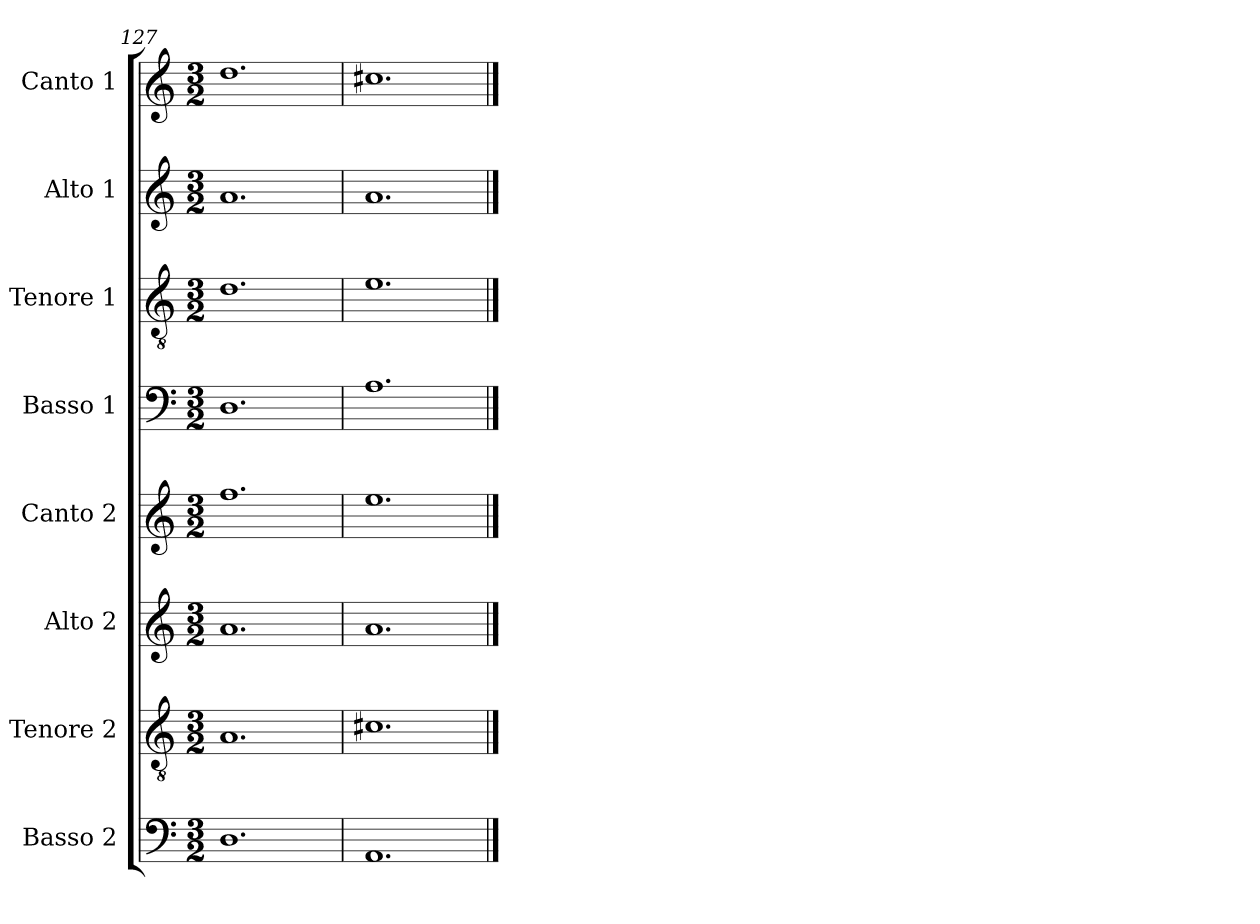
**kern	**kern	**kern	**kern	**kern	**kern	**kern	**kern
*part8	*part7	*part6	*part5	*part4	*part3	*part2	*part1
*staff8	*staff7	*staff6	*staff5	*staff4	*staff3	*staff2	*staff1
*I"Basso 2	*I"Tenore 2	*I"Alto 2	*I"Canto 2	*I"Basso 1	*I"Tenore 1	*I"Alto 1	*I"Canto 1
*clefF4	*clefGv2	*clefG2	*clefG2	*clefF4	*clefGv2	*clefG2	*clefG2
*k[]	*k[]	*k[]	*k[]	*k[]	*k[]	*k[]	*k[]
*M3/2	*M3/2	*M3/2	*M3/2	*M3/2	*M3/2	*M3/2	*M3/2
=127	=127	=127	=127	=127	=127	=127	=127
1.D	1.A	1.a	1.ff	1.D	1.d	1.a	1.dd
=128	=128	=128	=128	=128	=128	=128	=128
1.AA	1.c#X	1.a	1.ee	1.A	1.e	1.a	1.cc#X
==	==	==	==	==	==	==	==
*-	*-	*-	*-	*-	*-	*-	*-
